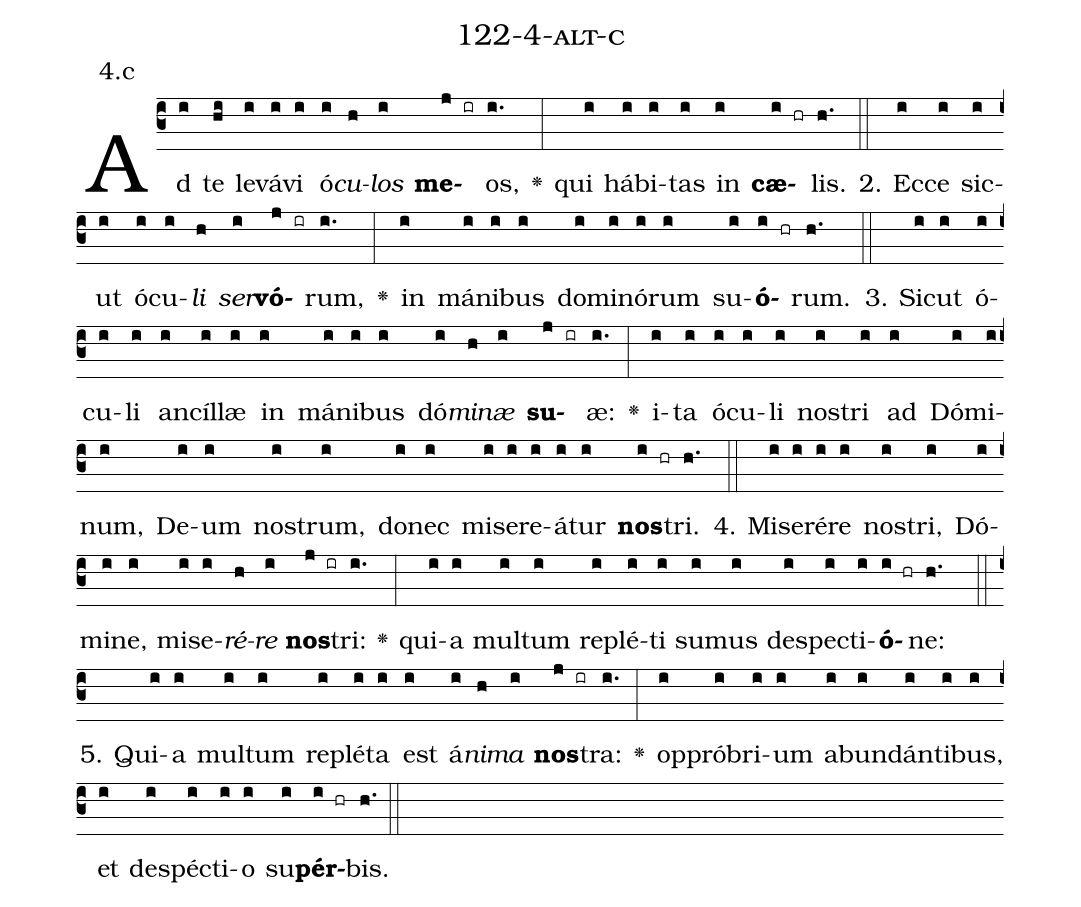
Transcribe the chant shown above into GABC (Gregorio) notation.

name: 122-4-alt-c;
annotation: 4.c;
%%
(c3)Ad(i) te(hi) le(i)vá(i)vi(i) ó(i)<i>cu</i>(h)<i>los</i>(i) <b>me</b>(j ir)os,(i.) <v>\greheightstar</v>(:) qui(i) há(i)bi(i)tas(i) in(i) <b>cæ</b>(i hr)lis.(h.) (::)
2. Ec(i)ce(i) sic(i)ut(i) ó(i)cu(i)<i>li</i>(h) <i>ser</i>(i)<b>vó</b>(j ir)rum,(i.) <v>\greheightstar</v>(:) in(i) má(i)ni(i)bus(i) do(i)mi(i)nó(i)rum(i) su(i)<b>ó</b>(i hr)rum.(h.) (::)
3. Sic(i)ut(i) ó(i)cu(i)li(i) an(i)cíl(i)læ(i) in(i) má(i)ni(i)bus(i) dó(i)<i>mi</i>(h)<i>næ</i>(i) <b>su</b>(j ir)æ:(i.) <v>\greheightstar</v>(:) i(i)ta(i) ó(i)cu(i)li(i) nos(i)tri(i) ad(i) Dó(i)mi(i)num,(i) De(i)um(i) nos(i)trum,(i) do(i)nec(i) mi(i)se(i)re(i)á(i)tur(i) <b>nos</b>(i hr)tri.(h.) (::)
4. Mi(i)se(i)ré(i)re(i) nos(i)tri,(i) Dó(i)mi(i)ne,(i) mi(i)se(i)<i>ré</i>(h)<i>re</i>(i) <b>nos</b>(j ir)tri:(i.) <v>\greheightstar</v>(:) qui(i)a(i) mul(i)tum(i) re(i)plé(i)ti(i) su(i)mus(i) de(i)spec(i)ti(i)<b>ó</b>(i hr)ne:(h.) (::)
5. Qui(i)a(i) mul(i)tum(i) re(i)plé(i)ta(i) est(i) á(i)<i>ni</i>(h)<i>ma</i>(i) <b>nos</b>(j ir)tra:(i.) <v>\greheightstar</v>(:) op(i)pró(i)bri(i)um(i) ab(i)un(i)dán(i)ti(i)bus,(i) et(i) de(i)spéc(i)ti(i)o(i) su(i)<b>pér</b>(i hr)bis.(h.) (::)
